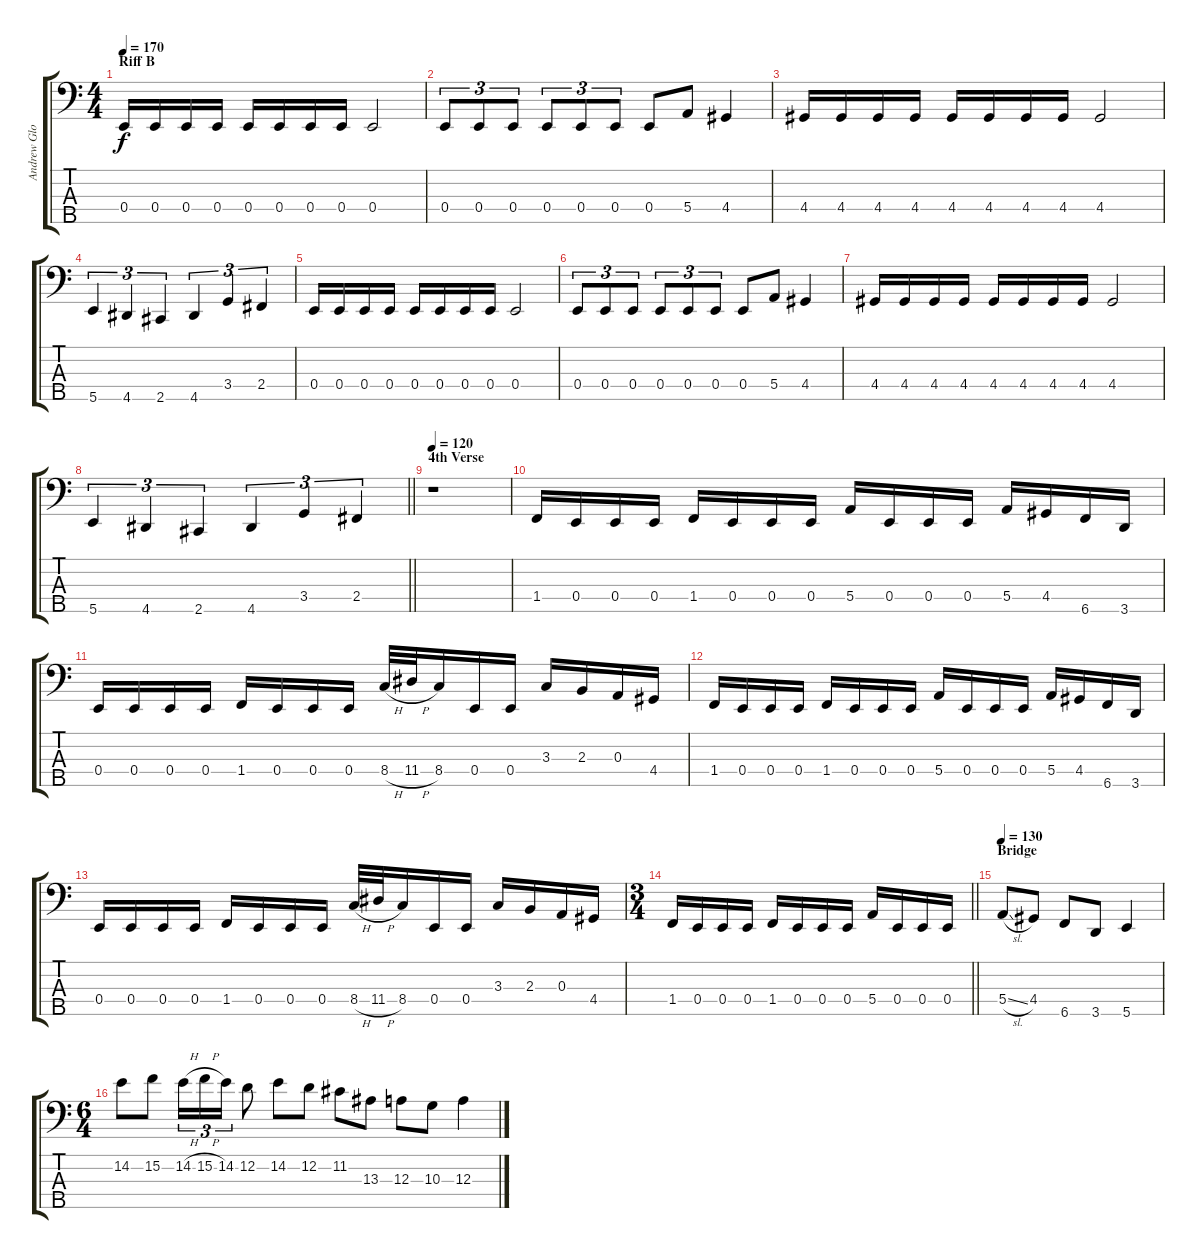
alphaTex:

\track ("Andrew Glover" "Andrew Glo") {instrument electricbassfinger}
\staff {score tabs}
\tuning (G2 D2 A1 E1 B0) {hide}
\ts (4 4)
\section ("" "Riff B")
\tempo 170
\clef f4
\ks c
0.4.16{dy f} 0.4.16 0.4.16 0.4.16 0.4.16 0.4.16 0.4.16 0.4.16 0.4.2 |
0.4.8{tu (3 2)} 0.4.8{tu (3 2)} 0.4.8{tu (3 2)} 0.4.8{tu (3 2)} 0.4.8{tu (3 2)} 0.4.8{tu (3 2)} 0.4.8 5.4.8 4.4.4 |
4.4.16 4.4.16 4.4.16 4.4.16 4.4.16 4.4.16 4.4.16 4.4.16 4.4.2 |
5.5.4{tu (3 2)} 4.5.4{tu (3 2)} 2.5.4{tu (3 2)} 4.5.4{tu (3 2)} 3.4.4{tu (3 2)} 2.4.4{tu (3 2)} |
0.4.16 0.4.16 0.4.16 0.4.16 0.4.16 0.4.16 0.4.16 0.4.16 0.4.2 |
0.4.8{tu (3 2)} 0.4.8{tu (3 2)} 0.4.8{tu (3 2)} 0.4.8{tu (3 2)} 0.4.8{tu (3 2)} 0.4.8{tu (3 2)} 0.4.8 5.4.8 4.4.4 |
4.4.16 4.4.16 4.4.16 4.4.16 4.4.16 4.4.16 4.4.16 4.4.16 4.4.2 |
\barLineRight lightlight
5.5.4{tu (3 2)} 4.5.4{tu (3 2)} 2.5.4{tu (3 2)} 4.5.4{tu (3 2)} 3.4.4{tu (3 2)} 2.4.4{tu (3 2)} |
\section ("" "4th Verse")
\tempo 120
r.1 |
1.4.16 0.4.16 0.4.16 0.4.16 1.4.16 0.4.16 0.4.16 0.4.16 5.4.16 0.4.16 0.4.16 0.4.16 5.4.16 4.4.16 6.5.16 3.5.16 |
0.4.16 0.4.16 0.4.16 0.4.16 1.4.16 0.4.16 0.4.16 0.4.16 8.4{h}.32 11.4{h}.32 8.4.16 0.4.16 0.4.16 3.3.16 2.3.16 0.3.16 4.4.16 |
1.4.16 0.4.16 0.4.16 0.4.16 1.4.16 0.4.16 0.4.16 0.4.16 5.4.16 0.4.16 0.4.16 0.4.16 5.4.16 4.4.16 6.5.16 3.5.16 |
0.4.16 0.4.16 0.4.16 0.4.16 1.4.16 0.4.16 0.4.16 0.4.16 8.4{h}.32 11.4{h}.32 8.4.16 0.4.16 0.4.16 3.3.16 2.3.16 0.3.16 4.4.16 |
\ts (3 4)
\barLineRight lightlight
1.4.16 0.4.16 0.4.16 0.4.16 1.4.16 0.4.16 0.4.16 0.4.16 5.4.16 0.4.16 0.4.16 0.4.16 |
\section ("" "Bridge")
\tempo 130
5.4{sl}.8 4.4.8 6.5.8 3.5.8 5.5.4 |
\ts (6 4)
14.2.8 15.2.8 14.2{h}.16{tu (3 2)} 15.2{h}.16{tu (3 2)} 14.2.16{tu (3 2)} 12.2.8 14.2.8 12.2.8 11.2.8 13.3.8 12.3.8 10.3.8 12.3.4
